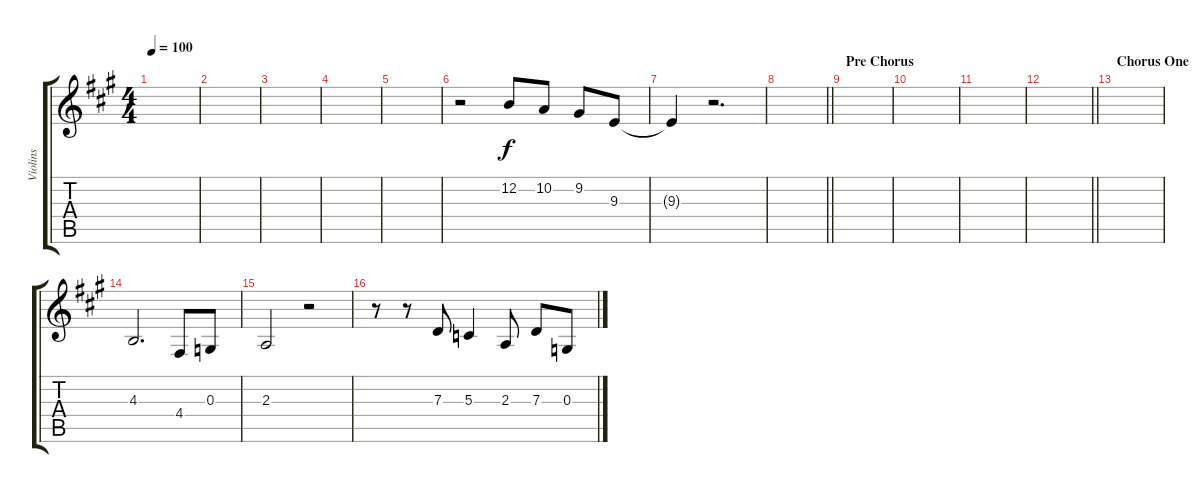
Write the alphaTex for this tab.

\track ("Violins" "Violins") {instrument violin}
\staff {score tabs}
\tuning (E4 B3 G3 D3 A2 E2) {hide}
\ts (4 4)
\tempo 100
\clef g2
\ks a
|
|
|
|
|
r.2 12.2.8 10.2.8 9.2.8 9.3.8 |
9.3{t}.4 r.2{d} |
\barLineRight lightlight
|
\section ("" "Pre Chorus")
|
|
|
\barLineRight lightlight
|
\section ("" "Chorus One")
|
4.3.2{d} 4.4.8 0.3.8 |
2.3.2 r.2 |
r.8 r.8 7.3.8 5.3.4 2.3.8 7.3.8 0.3.8
